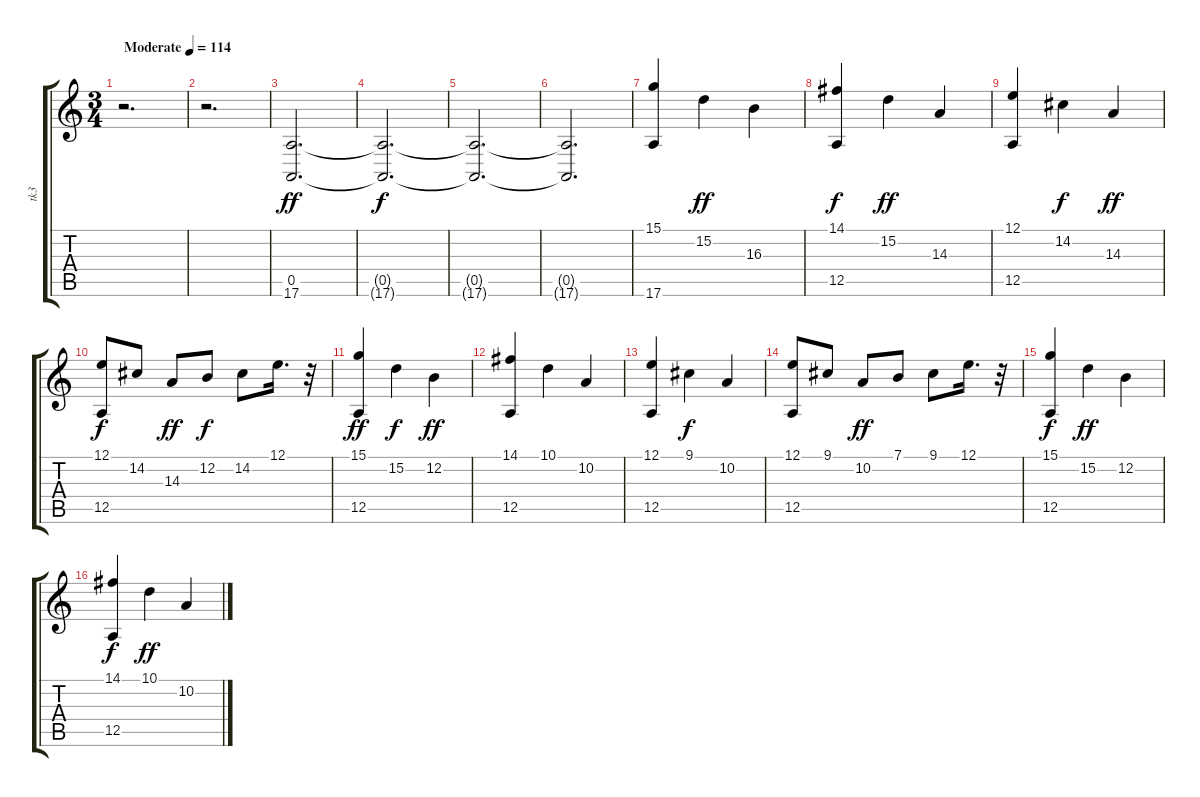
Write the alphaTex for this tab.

\track ("tk3" "tk3") {instrument drawbarorgan}
\staff {score tabs}
\tuning (E4 B3 G3 D3 A2 E2) {hide}
\ts (3 4)
\tempo (114 "Moderate")
\clef g2
\ks c
r.2{d dy ff instrument drawbarorgan} |
r.2{d} |
(0.5 17.6).2{d} |
(0.5{t} 17.6{t}).2{d dy f} |
(0.5{t} 17.6{t}).2{d} |
(0.5{t} 17.6{t}).2{d} |
(15.1 17.6).4 15.2.4{dy ff} 16.3.4 |
(14.1 12.5).4{dy f} 15.2.4{dy ff} 14.3.4 |
(12.1 12.5).4 14.2.4{dy f} 14.3.4{dy ff} |
(12.1 12.5).8{dy f} 14.2.8 14.3.8{dy ff} 12.2.8{dy f} 14.2.8 12.1.16{d} r.32 |
(15.1 12.5).4{dy ff} 15.2.4{dy f} 12.2.4{dy ff} |
(14.1 12.5).4 10.1.4 10.2.4 |
(12.1 12.5).4 9.1.4{dy f} 10.2.4 |
(12.1 12.5).8 9.1.8 10.2.8{dy ff} 7.1.8 9.1.8 12.1.16{d} r.32 |
(15.1 12.5).4{dy f} 15.2.4{dy ff} 12.2.4 |
(14.1 12.5).4{dy f} 10.1.4{dy ff} 10.2.4
